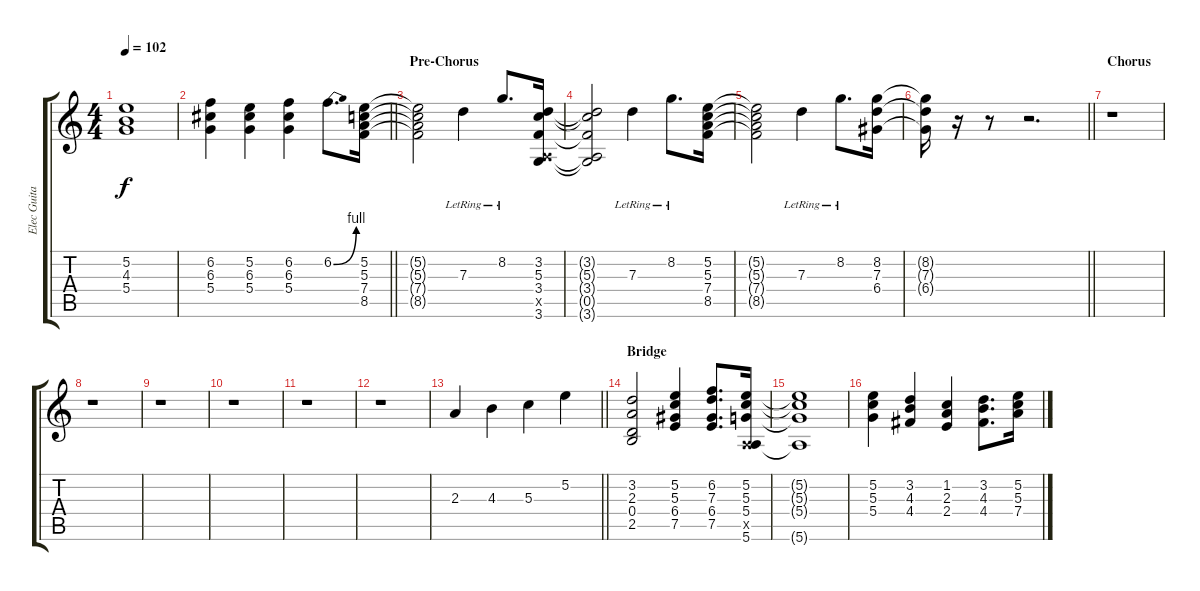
\track ("Elec Guitar" "Elec Guita") {instrument electricguitarjazz}
\staff {score tabs}
\tuning (E4 B3 G3 D3 A2 E2) {hide}
\ts (4 4)
\tempo 102
\clef g2
\ks c
(5.2 4.3 5.4).1{dy f} |
\barLineRight lightlight
(6.2 6.3 5.4).4 (5.2 6.3 5.4).4 (6.2 6.3 5.4).4 6.2{be (bend 0 0 60 4)}.8{d} (5.2 5.3 7.4 8.5).16 |
\section ("" "Pre-Chorus")
(5.2{t} 5.3{t} 7.4{t} 8.5{t}).2 7.3{lr}.4 8.2{lr}.8{d} (3.2 5.3 3.4 0.5{x} 3.6).16 |
(3.2{t} 5.3{t} 3.4{t} 0.5{t} 3.6{t}).2 7.3{lr}.4 8.2{lr}.8{d} (5.2 5.3 7.4 8.5).16 |
(5.2{t} 5.3{t} 7.4{t} 8.5{t}).2 7.3{lr}.4 8.2{lr}.8{d} (8.2 7.3 6.4).16 |
\barLineRight lightlight
(8.2{t} 7.3{t} 6.4{t}).16 r.16 r.8 r.2{d} |
\section ("" "Chorus")
r.1 |
r.1 |
r.1 |
r.1 |
r.1 |
r.1 |
\barLineRight lightlight
2.3.4 4.3.4 5.3.4 5.2.4 |
\section ("" "Bridge")
(3.2 2.3 0.4 2.5).2 (5.2 5.3 6.4 7.5).4 (6.2 7.3 6.4 7.5).8{d} (5.2 5.3 5.4 0.5{x} 5.6).16 |
(5.2{t} 5.3{t} 5.4{t} 5.6{t}).1 |
(5.2 5.3 5.4).4 (3.2 4.3 4.4).4 (1.2 2.3 2.4).4 (3.2 4.3 4.4).8{d} (5.2 5.3 7.4).16
